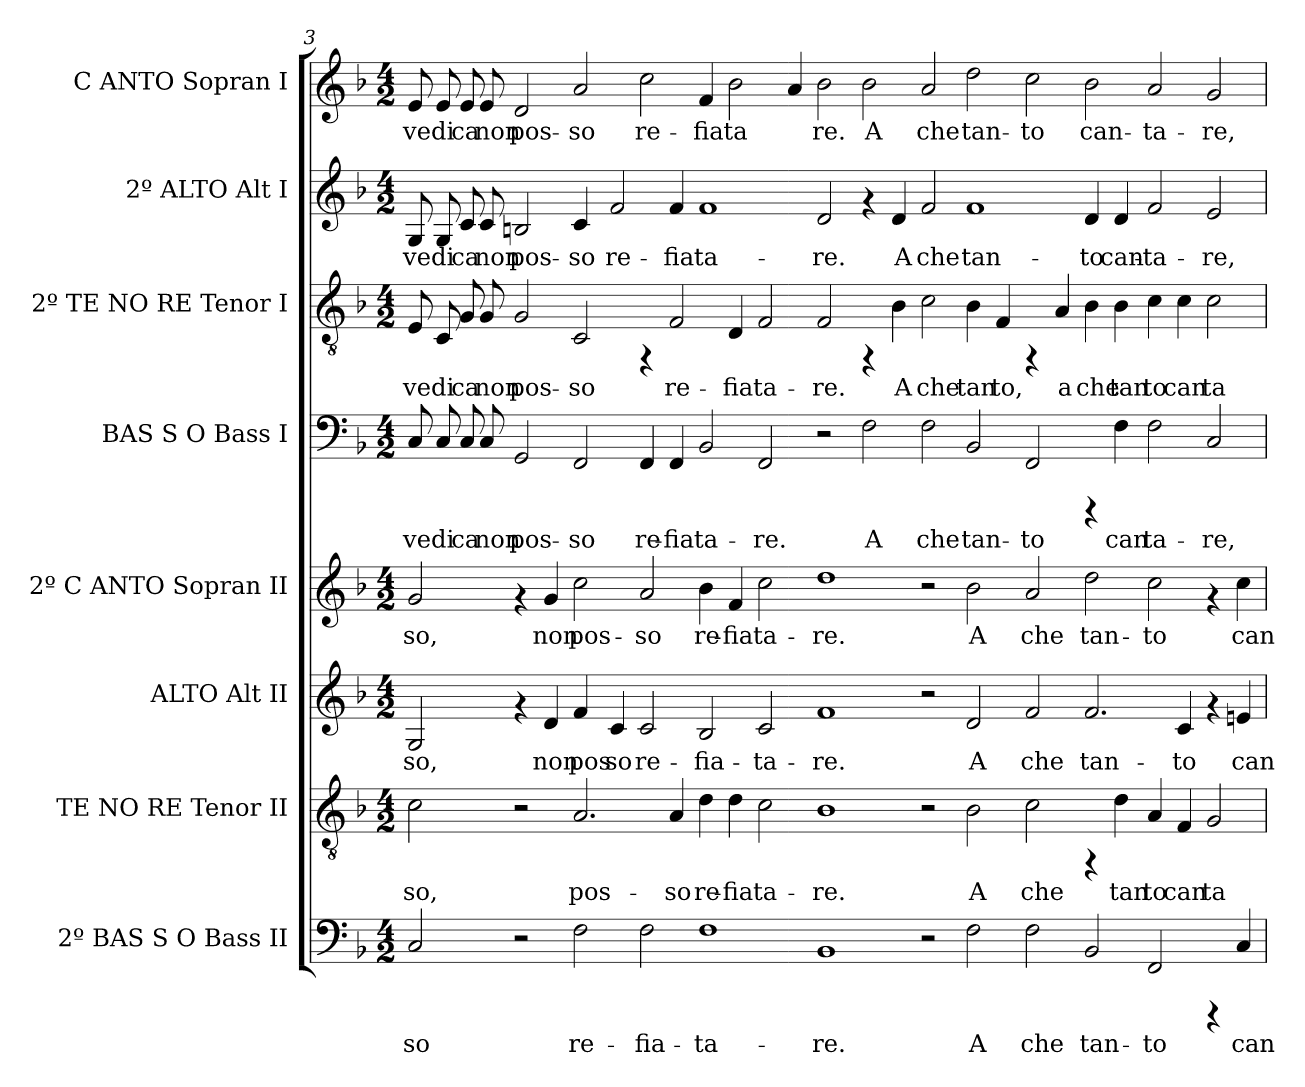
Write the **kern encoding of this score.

**kern	**text	**kern	**text	**kern	**text	**kern	**text	**kern	**text	**kern	**text	**kern	**text	**kern	**text
*part8	*part8	*part7	*part7	*part6	*part6	*part5	*part5	*part4	*part4	*part3	*part3	*part2	*part2	*part1	*part1
*staff8	*staff8	*staff7	*staff7	*staff6	*staff6	*staff5	*staff5	*staff4	*staff4	*staff3	*staff3	*staff2	*staff2	*staff1	*staff1
*I"2º BAS S O  Bass II	*	*I"TE NO RE  Tenor II	*	*I"ALTO  Alt II	*	*I"2º C ANTO  Sopran II	*	*I"BAS S O  Bass I	*	*I"2º TE NO RE  Tenor I	*	*I"2º ALTO  Alt I	*	*I"C ANTO  Sopran I	*
*I'B.II	*	*I'T.II	*	*I'A.II	*	*I'S.II	*	*I'B.I	*	*I'T.I	*	*I'A.I	*	*I'S.I	*
!!LO:PB:g=z
*clefF4	*	*clefGv2	*	*clefG2	*	*clefG2	*	*clefF4	*	*clefGv2	*	*clefG2	*	*clefG2	*
*k[b-]	*	*k[b-]	*	*k[b-]	*	*k[b-]	*	*k[b-]	*	*k[b-]	*	*k[b-]	*	*k[b-]	*
*F:	*	*F:	*	*F:	*	*F:	*	*F:	*	*F:	*	*F:	*	*F:	*
*M4/2	*	*M4/2	*	*M4/2	*	*M4/2	*	*M4/2	*	*M4/2	*	*M4/2	*	*M4/2	*
=3	=3	=3	=3	=3	=3	=3	=3	=3	=3	=3	=3	=3	=3	=3	=3
!	!LO:LY:b:cj	!	!LO:LY:b:cj	!	!LO:LY:b:cj	!	!LO:LY:b:cj	!	!LO:LY:b:cj	!	!LO:LY:b:cj	!	!LO:LY:b:cj	!	!LO:LY:b:cj
2C/	-so	2c\	-so,	2G/	-so,	2g/	-so,	8C/	ve-	8E/	ve-	8G/	ve-	8e/	ve-
!	!	!	!	!	!	!	!	!	!LO:LY:b:cj	!	!LO:LY:b:cj	!	!LO:LY:b:cj	!	!LO:LY:b:cj
.	.	.	.	.	.	.	.	8C/	-di	8C/	-di	8G/	-di	8e/	-di
!	!	!	!	!	!	!	!	!	!LO:LY:b:cj	!	!LO:LY:b:cj	!	!LO:LY:b:cj	!	!LO:LY:b:cj
.	.	.	.	.	.	.	.	8C/	ca	8G/	ca	8c/	ca	8e/	ca
!	!	!	!	!	!	!	!	!	!LO:LY:b:cj	!	!LO:LY:b:cj	!	!LO:LY:b:cj	!	!LO:LY:b:cj
.	.	.	.	.	.	.	.	8C/	non	8G/	non	8c/	non	8e/	non
!	!	!	!	!	!	!	!	!	!LO:LY:b:cj	!	!LO:LY:b:cj	!	!LO:LY:b:cj	!	!LO:LY:b:cj
2r	.	2r	.	4rf	.	4rf	.	2GG/	pos-	2G/	pos-	2Bn/	pos-	2d/	pos-
!	!	!	!	!	!LO:LY:b:cj	!	!LO:LY:b:cj	!	!	!	!	!	!	!	!
.	.	.	.	4d/	non	4g/	non	.	.	.	.	.	.	.	.
!	!LO:LY:b:cj	!	!LO:LY:b:cj	!	!LO:LY:b:cj	!	!LO:LY:b:cj	!	!LO:LY:b:cj	!	!LO:LY:b:cj	!	!LO:LY:b:cj	!	!LO:LY:b:cj
2F\	re-	2.A/	pos-	4f/	pos-	2cc\	pos-	2FF/	-so	2C/	-so	4c/	-so	2a/	-so
!	!	!	!	!	!LO:LY:b:cj	!	!	!	!	!	!	!	!LO:LY:b:cj	!	!
.	.	.	.	4c/	-so	.	.	.	.	.	.	2f/	re-	.	.
!	!LO:LY:b:cj	!	!	!	!LO:LY:b:cj	!	!LO:LY:b:cj	!	!LO:LY:b:cj	!	!	!	!	!	!LO:LY:b:cj
2F\	-fia-	.	.	2c/	re-	2a/	-so	4FF/	re-	4rFF	.	.	.	2cc\	re-
!	!	!	!LO:LY:b:cj	!	!	!	!	!	!LO:LY:b:cj	!	!LO:LY:b:cj	!	!LO:LY:b:cj	!	!
.	.	4A/	-so	.	.	.	.	4FF/	-fia-	2F/	re-	4f/	-fia-	.	.
!	!LO:LY:b:cj	!	!LO:LY:b:cj	!	!LO:LY:b:cj	!	!LO:LY:b:cj	!	!LO:LY:b:cj	!	!	!	!LO:LY:b:cj	!	!LO:LY:b:cj
1F	-ta-	4d\	re-	2B-/	-fia-	4b-\	re-	2BB-/	-ta-	.	.	1f	-ta-	4f/	-fia-
!	!	!	!LO:LY:b:cj	!	!	!	!LO:LY:b:cj	!	!	!	!LO:LY:b:cj	!	!	!	!LO:LY:b:cj
.	.	4d\	-fia-	.	.	4f/	-fia-	.	.	4D/	-fia-	.	.	2b-\	-ta-
!	!	!	!LO:LY:b:cj	!	!LO:LY:b:cj	!	!LO:LY:b:cj	!	!LO:LY:b:cj	!	!LO:LY:b:cj	!	!	!	!
.	.	2c\	-ta-	2c/	-ta-	2cc\	-ta-	2FF/	-re.	2F/	-ta-	.	.	.	.
!	!	!	!	!	!	!	!	!	!	!	!	!	!	!	!LO:LY:b:cj
.	.	.	.	.	.	.	.	.	.	.	.	.	.	4a/	--
!	!LO:LY:b:cj	!	!LO:LY:b:cj	!	!LO:LY:b:cj	!	!LO:LY:b:cj	!	!	!	!LO:LY:b:cj	!	!LO:LY:b:cj	!	!LO:LY:b:cj
1BB-	-re.	1B-	-re.	1f	-re.	1dd	-re.	2r	.	2F/	-re.	2d/	-re.	2b-\	-re.
!	!	!	!	!	!	!	!	!	!LO:LY:b:cj	!	!	!	!	!	!LO:LY:b:cj
.	.	.	.	.	.	.	.	2F\	A	4rFF	.	4rf	.	2b-\	A
!	!	!	!	!	!	!	!	!	!	!	!LO:LY:b:cj	!	!LO:LY:b:cj	!	!
.	.	.	.	.	.	.	.	.	.	4B-\	A	4d/	A	.	.
!	!	!	!	!	!	!	!	!	!LO:LY:b:cj	!	!LO:LY:b:cj	!	!LO:LY:b:cj	!	!LO:LY:b:cj
2r	.	2r	.	2r	.	2r	.	2F\	che	2c\	che	2f/	che	2a/	che
!	!LO:LY:b:cj	!	!LO:LY:b:cj	!	!LO:LY:b:cj	!	!LO:LY:b:cj	!	!LO:LY:b:cj	!	!LO:LY:b:cj	!	!LO:LY:b:cj	!	!LO:LY:b:cj
2F\	A	2B-\	A	2d/	A	2b-\	A	2BB-/	tan-	4B-\	tan-	1f	tan-	2dd\	tan-
!	!	!	!	!	!	!	!	!	!	!	!LO:LY:b:cj	!	!	!	!
.	.	.	.	.	.	.	.	.	.	4F/	-to,	.	.	.	.
!	!LO:LY:b:cj	!	!LO:LY:b:cj	!	!LO:LY:b:cj	!	!LO:LY:b:cj	!	!LO:LY:b:cj	!	!	!	!	!	!LO:LY:b:cj
2F\	che	2c\	che	2f/	che	2a/	che	2FF/	-to	4rFF	.	.	.	2cc\	-to
!	!	!	!	!	!	!	!	!	!	!	!LO:LY:b:cj	!	!	!	!
.	.	.	.	.	.	.	.	.	.	4A/	a	.	.	.	.
!	!LO:LY:b:cj	!	!	!	!LO:LY:b:cj	!	!LO:LY:b:cj	!	!	!	!LO:LY:b:cj	!	!LO:LY:b:cj	!	!LO:LY:b:cj
2BB-/	tan-	4rFF	.	2.f/	tan-	2dd\	tan-	4rCCC	.	4B-\	che	4d/	-to	2b-\	can-
!	!	!	!LO:LY:b:cj	!	!	!	!	!	!LO:LY:b:cj	!	!LO:LY:b:cj	!	!LO:LY:b:cj	!	!
.	.	4d\	tan-	.	.	.	.	4F\	can-	4B-\	tan-	4d/	can-	.	.
!	!LO:LY:b:cj	!	!LO:LY:b:cj	!	!	!	!LO:LY:b:cj	!	!LO:LY:b:cj	!	!LO:LY:b:cj	!	!LO:LY:b:cj	!	!LO:LY:b:cj
2FF/	-to	4A/	-to	.	.	2cc\	-to	2F\	-ta-	4c\	-to	2f/	-ta-	2a/	-ta-
!	!	!	!LO:LY:b:cj	!	!LO:LY:b:cj	!	!	!	!	!	!LO:LY:b:cj	!	!	!	!
.	.	4F/	can-	4c/	-to	.	.	.	.	4c\	can-	.	.	.	.
!	!	!	!LO:LY:b:cj	!	!	!	!	!	!LO:LY:b:cj	!	!LO:LY:b:cj	!	!LO:LY:b:cj	!	!LO:LY:b:cj
4rCCC	.	2G/	-ta-	4rf	.	4rf	.	2C/	-re,	2c\	-ta-	2e/	-re,	2g/	-re,
!	!LO:LY:b:cj	!	!	!	!LO:LY:b:cj	!	!LO:LY:b:cj	!	!	!	!	!	!	!	!
4C/	can-	.	.	4en/	can-	4cc\	can-	.	.	.	.	.	.	.	.
=	=	=	=	=	=	=	=	=	=	=	=	=	=	=	=
*-	*-	*-	*-	*-	*-	*-	*-	*-	*-	*-	*-	*-	*-	*-	*-
